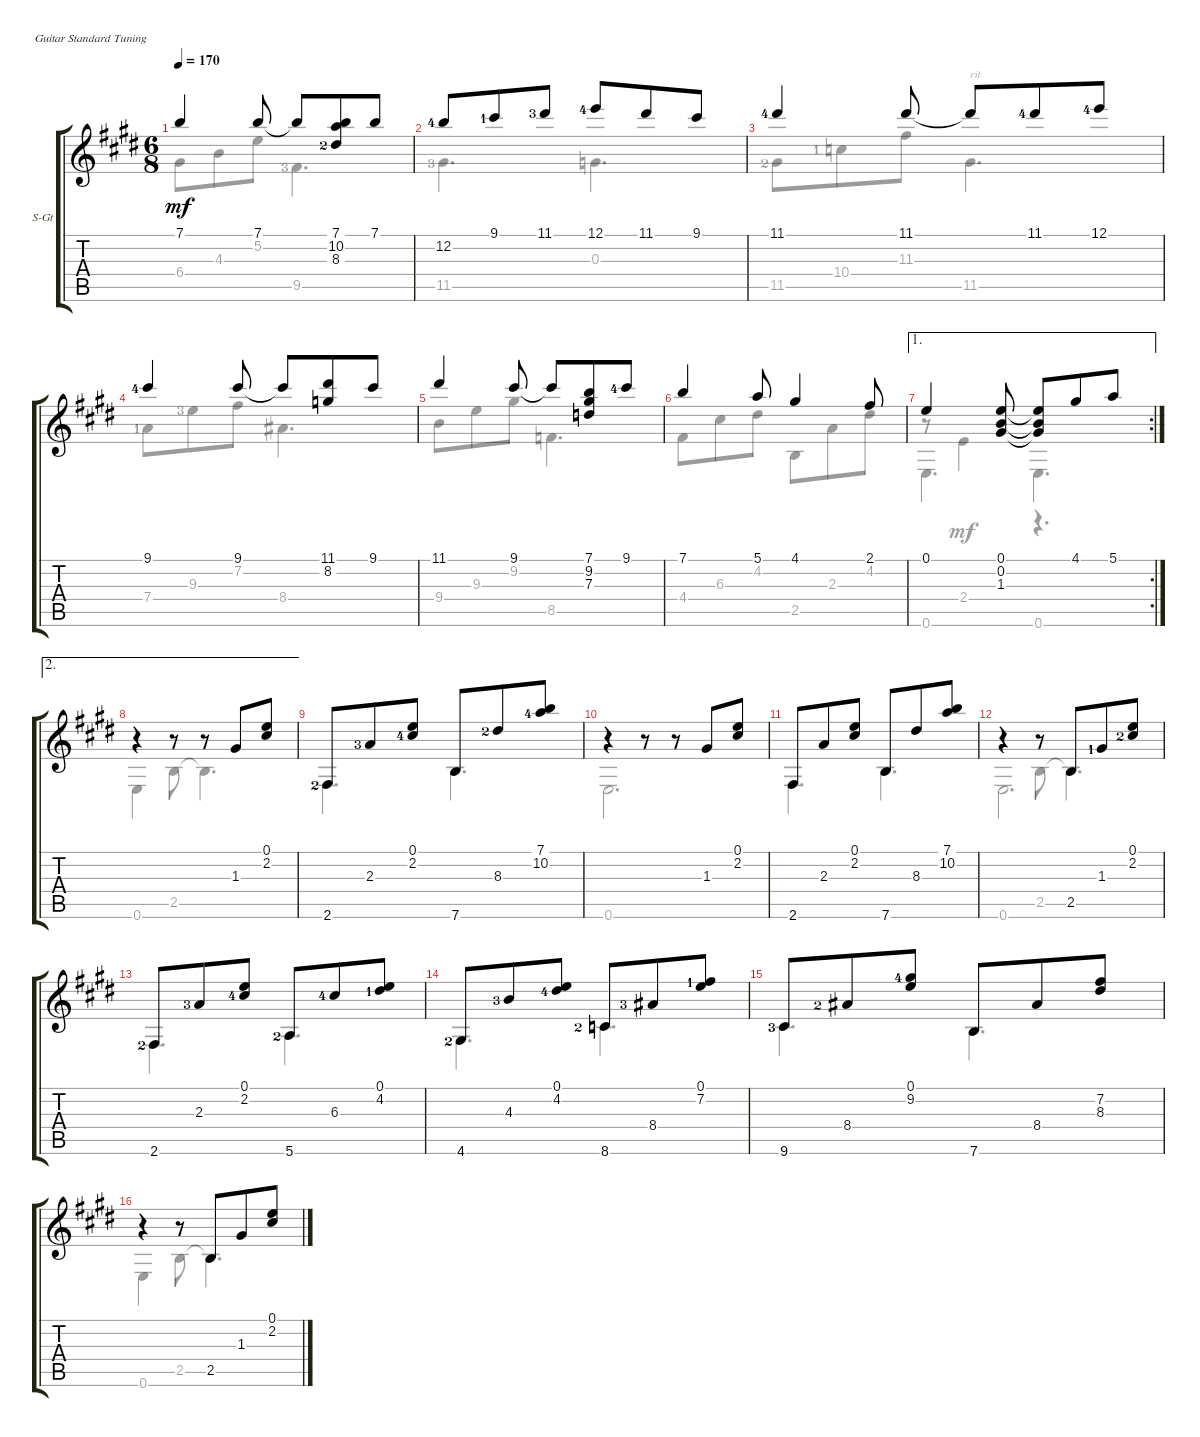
\defaultSystemsLayout 4
\bracketExtendMode groupsimilarinstruments
\firstSystemTrackNameOrientation horizontal
\otherSystemsTrackNameOrientation horizontal
\track ("Steel Guitar" "S-Gt") {instrument acousticguitarsteel}
\staff {score tabs}
\tuning (E4 B3 G3 D3 A2 E2)
\voice
\ts (6 8)
\tempo 170
\clef g2
\ks e
7.1.4{dy mf} 7.1.8 7.1{t}.8 (7.1 10.2 8.3{lf 3}).8 7.1.8 |
12.2{lf 5}.8 9.1{lf 2}.8 11.1{lf 4}.8 12.1{lf 5}.8 11.1.8 9.1.8 |
11.1{lf 5}.4 11.1.8 11.1{t}.8 11.1{lf 5}.8 12.1{lf 5}.8 |
9.1{lf 5}.4 9.1.8 9.1{t}.8 (11.1 8.2).8 9.1.8 |
11.1.4 9.1.8 9.1{t}.8 (7.1 9.2 7.3).8 9.1{lf 5}.8 |
7.1.4 5.1.8 4.1.4 2.1.8 |
\ae 1
\rc 2
0.1.4 (0.1 0.2 1.3).8 (0.1{t} 1.3{t} 0.2{t}).8 4.1.8 5.1.8 |
\ae 2
r.4 r.8 r.8 1.3.8 (0.1 2.2).8 |
2.6{lf 3}.8 2.3{lf 4}.8 (0.1 2.2{lf 5}).8 7.6.8 8.3{lf 3}.8 (10.2{lf 5} 7.1).8 |
r.4 r.8 r.8 1.3.8 (0.1 2.2).8 |
2.6.8 2.3.8 (0.1 2.2).8 7.6.8 8.3.8 (10.2 7.1).8 |
r.4 r.8 2.5.8 1.3{lf 2}.8 (0.1 2.2{lf 3}).8 |
2.6{lf 3}.8 2.3{lf 4}.8 (2.2{lf 5} 0.1).8 5.6{lf 3}.8 6.3{lf 5}.8 (0.1 4.2{lf 2}).8 |
4.6{lf 3}.8 4.3{lf 4}.8 (4.2{lf 5} 0.1).8 8.6{lf 3}.8 8.4{lf 4}.8 (0.1 7.2{lf 2}).8 |
9.6{lf 4}.8 8.4{lf 3}.8 (0.1 9.2{lf 5}).8 7.6.8 8.4.8 (7.2 8.3).8 |
r.4 r.8 2.5.8 1.3.8 (0.1 2.2).8
\voice
\clef g2
\ottava regular
\simile none
\ks e
6.4.8{dy mf} 4.3.8 5.2.8 9.5{lf 4}.4{d} |
11.5{lf 4}.4{d} 0.3.4{d} |
11.5{lf 3}.8 10.4{lf 2}.8 11.3.8 11.5.4{d txt "rit"} |
7.4{lf 2}.8 9.3{lf 4}.8 7.2.8 8.4.4{d} |
9.4.8 9.3.8 9.2.8 8.5.4{d} |
4.4.8 6.3.8 4.2.8 2.5.8 2.3.8 4.2.8 |
0.6.4{d} 0.6.4{d} |
0.6.4 2.5.8 2.5{t}.4{d} |
2.6{lf 3}.4{d} 7.6.4{d} |
0.6.2{d} |
2.6.4{d} 7.6.4{d} |
0.6.2{d} |
2.6{lf 3}.4{d} 5.6{lf 3}.4{d} |
4.6{lf 3}.4{d} 8.6{lf 3}.4{d} |
9.6{lf 4}.4{d} 7.6.4{d} |
0.6.4 2.5.8 2.5{t}.4{d}
\voice
\clef g2
\ottava regular
\simile none
\ks e
|
|
|
|
|
|
r.8 2.4.4 r.4{d} |
|
|
|
|
r.4 2.5.8 2.5{t}.4{d} |
|
|
|
